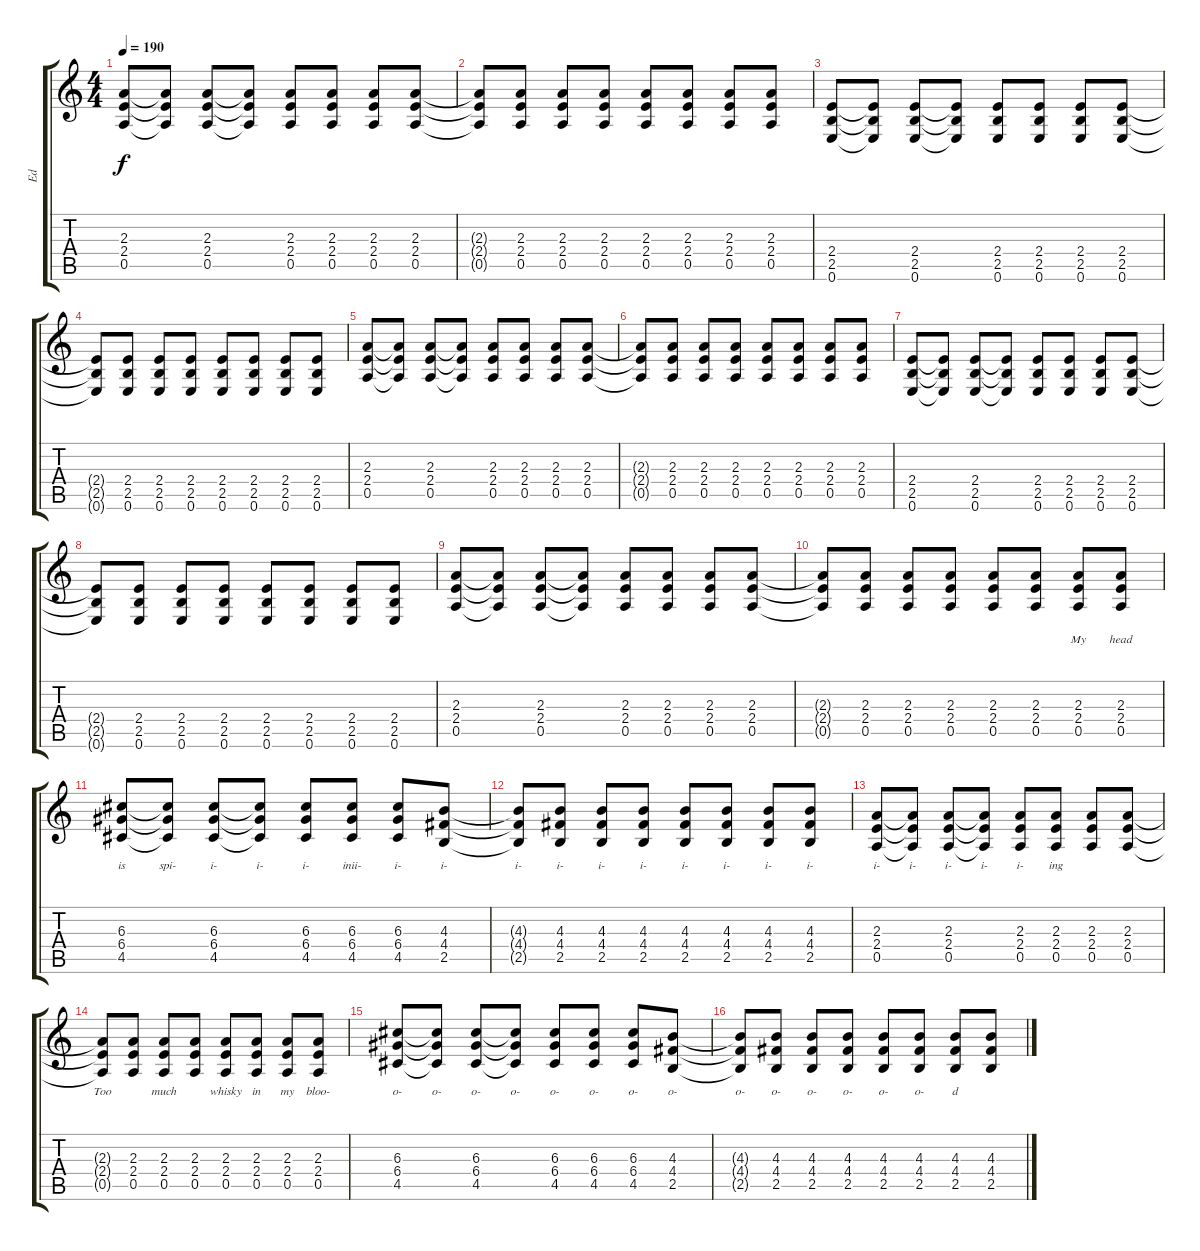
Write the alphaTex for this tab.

\track ("Ed" "Ed") {instrument acousticguitarsteel}
\staff {score tabs}
\tuning (E4 B3 G3 D3 A2 E2) {hide}
\ts (4 4)
\tempo 190
\clef g2
\ks c
(2.3 2.4 0.5).8{lyrics (0 "") lyrics (1 "") lyrics (2 "") lyrics (3 "") lyrics (4 "") dy f} (2.3{t} 2.4{t} 0.5{t}).8{lyrics (0 "") lyrics (1 "") lyrics (2 "") lyrics (3 "") lyrics (4 "")} (2.3 2.4 0.5).8{lyrics (0 "") lyrics (1 "") lyrics (2 "") lyrics (3 "") lyrics (4 "")} (2.3{t} 2.4{t} 0.5{t}).8{lyrics (0 "") lyrics (1 "") lyrics (2 "") lyrics (3 "") lyrics (4 "")} (2.3 2.4 0.5).8{lyrics (0 "") lyrics (1 "") lyrics (2 "") lyrics (3 "") lyrics (4 "")} (2.3 2.4 0.5).8{lyrics (0 "") lyrics (1 "") lyrics (2 "") lyrics (3 "") lyrics (4 "")} (2.3 2.4 0.5).8{lyrics (0 "") lyrics (1 "") lyrics (2 "") lyrics (3 "") lyrics (4 "")} (2.3 2.4 0.5).8{lyrics (0 "") lyrics (1 "") lyrics (2 "") lyrics (3 "") lyrics (4 "")} |
(2.3{t} 2.4{t} 0.5{t}).8{lyrics (0 "") lyrics (1 "") lyrics (2 "") lyrics (3 "") lyrics (4 "")} (2.3 2.4 0.5).8{lyrics (0 "") lyrics (1 "") lyrics (2 "") lyrics (3 "") lyrics (4 "")} (2.3 2.4 0.5).8{lyrics (0 "") lyrics (1 "") lyrics (2 "") lyrics (3 "") lyrics (4 "")} (2.3 2.4 0.5).8{lyrics (0 "") lyrics (1 "") lyrics (2 "") lyrics (3 "") lyrics (4 "")} (2.3 2.4 0.5).8{lyrics (0 "") lyrics (1 "") lyrics (2 "") lyrics (3 "") lyrics (4 "")} (2.3 2.4 0.5).8{lyrics (0 "") lyrics (1 "") lyrics (2 "") lyrics (3 "") lyrics (4 "")} (2.3 2.4 0.5).8{lyrics (0 "") lyrics (1 "") lyrics (2 "") lyrics (3 "") lyrics (4 "")} (2.3 2.4 0.5).8{lyrics (0 "") lyrics (1 "") lyrics (2 "") lyrics (3 "") lyrics (4 "")} |
(2.4 2.5 0.6).8{lyrics (0 "") lyrics (1 "") lyrics (2 "") lyrics (3 "") lyrics (4 "")} (2.4{t} 2.5{t} 0.6{t}).8{lyrics (0 "") lyrics (1 "") lyrics (2 "") lyrics (3 "") lyrics (4 "")} (2.4 2.5 0.6).8{lyrics (0 "") lyrics (1 "") lyrics (2 "") lyrics (3 "") lyrics (4 "")} (2.4{t} 2.5{t} 0.6{t}).8{lyrics (0 "") lyrics (1 "") lyrics (2 "") lyrics (3 "") lyrics (4 "")} (2.4 2.5 0.6).8{lyrics (0 "") lyrics (1 "") lyrics (2 "") lyrics (3 "") lyrics (4 "")} (2.4 2.5 0.6).8{lyrics (0 "") lyrics (1 "") lyrics (2 "") lyrics (3 "") lyrics (4 "")} (2.4 2.5 0.6).8{lyrics (0 "") lyrics (1 "") lyrics (2 "") lyrics (3 "") lyrics (4 "")} (2.4 2.5 0.6).8{lyrics (0 "") lyrics (1 "") lyrics (2 "") lyrics (3 "") lyrics (4 "")} |
(2.4{t} 2.5{t} 0.6{t}).8{lyrics (0 "") lyrics (1 "") lyrics (2 "") lyrics (3 "") lyrics (4 "")} (2.4 2.5 0.6).8{lyrics (0 "") lyrics (1 "") lyrics (2 "") lyrics (3 "") lyrics (4 "")} (2.4 2.5 0.6).8{lyrics (0 "") lyrics (1 "") lyrics (2 "") lyrics (3 "") lyrics (4 "")} (2.4 2.5 0.6).8{lyrics (0 "") lyrics (1 "") lyrics (2 "") lyrics (3 "") lyrics (4 "")} (2.4 2.5 0.6).8{lyrics (0 "") lyrics (1 "") lyrics (2 "") lyrics (3 "") lyrics (4 "")} (2.4 2.5 0.6).8{lyrics (0 "") lyrics (1 "") lyrics (2 "") lyrics (3 "") lyrics (4 "")} (2.4 2.5 0.6).8{lyrics (0 "") lyrics (1 "") lyrics (2 "") lyrics (3 "") lyrics (4 "")} (2.4 2.5 0.6).8{lyrics (0 "") lyrics (1 "") lyrics (2 "") lyrics (3 "") lyrics (4 "")} |
(2.3 2.4 0.5).8{lyrics (0 "") lyrics (1 "") lyrics (2 "") lyrics (3 "") lyrics (4 "")} (2.3{t} 2.4{t} 0.5{t}).8{lyrics (0 "") lyrics (1 "") lyrics (2 "") lyrics (3 "") lyrics (4 "")} (2.3 2.4 0.5).8{lyrics (0 "") lyrics (1 "") lyrics (2 "") lyrics (3 "") lyrics (4 "")} (2.3{t} 2.4{t} 0.5{t}).8{lyrics (0 "") lyrics (1 "") lyrics (2 "") lyrics (3 "") lyrics (4 "")} (2.3 2.4 0.5).8{lyrics (0 "") lyrics (1 "") lyrics (2 "") lyrics (3 "") lyrics (4 "")} (2.3 2.4 0.5).8{lyrics (0 "") lyrics (1 "") lyrics (2 "") lyrics (3 "") lyrics (4 "")} (2.3 2.4 0.5).8{lyrics (0 "") lyrics (1 "") lyrics (2 "") lyrics (3 "") lyrics (4 "")} (2.3 2.4 0.5).8{lyrics (0 "") lyrics (1 "") lyrics (2 "") lyrics (3 "") lyrics (4 "")} |
(2.3{t} 2.4{t} 0.5{t}).8{lyrics (0 "") lyrics (1 "") lyrics (2 "") lyrics (3 "") lyrics (4 "")} (2.3 2.4 0.5).8{lyrics (0 "") lyrics (1 "") lyrics (2 "") lyrics (3 "") lyrics (4 "")} (2.3 2.4 0.5).8{lyrics (0 "") lyrics (1 "") lyrics (2 "") lyrics (3 "") lyrics (4 "")} (2.3 2.4 0.5).8{lyrics (0 "") lyrics (1 "") lyrics (2 "") lyrics (3 "") lyrics (4 "")} (2.3 2.4 0.5).8{lyrics (0 "") lyrics (1 "") lyrics (2 "") lyrics (3 "") lyrics (4 "")} (2.3 2.4 0.5).8{lyrics (0 "") lyrics (1 "") lyrics (2 "") lyrics (3 "") lyrics (4 "")} (2.3 2.4 0.5).8{lyrics (0 "") lyrics (1 "") lyrics (2 "") lyrics (3 "") lyrics (4 "")} (2.3 2.4 0.5).8{lyrics (0 "") lyrics (1 "") lyrics (2 "") lyrics (3 "") lyrics (4 "")} |
(2.4 2.5 0.6).8{lyrics (0 "") lyrics (1 "") lyrics (2 "") lyrics (3 "") lyrics (4 "")} (2.4{t} 2.5{t} 0.6{t}).8{lyrics (0 "") lyrics (1 "") lyrics (2 "") lyrics (3 "") lyrics (4 "")} (2.4 2.5 0.6).8{lyrics (0 "") lyrics (1 "") lyrics (2 "") lyrics (3 "") lyrics (4 "")} (2.4{t} 2.5{t} 0.6{t}).8{lyrics (0 "") lyrics (1 "") lyrics (2 "") lyrics (3 "") lyrics (4 "")} (2.4 2.5 0.6).8{lyrics (0 "") lyrics (1 "") lyrics (2 "") lyrics (3 "") lyrics (4 "")} (2.4 2.5 0.6).8{lyrics (0 "") lyrics (1 "") lyrics (2 "") lyrics (3 "") lyrics (4 "")} (2.4 2.5 0.6).8{lyrics (0 "") lyrics (1 "") lyrics (2 "") lyrics (3 "") lyrics (4 "")} (2.4 2.5 0.6).8{lyrics (0 "") lyrics (1 "") lyrics (2 "") lyrics (3 "") lyrics (4 "")} |
(2.4{t} 2.5{t} 0.6{t}).8{lyrics (0 "") lyrics (1 "") lyrics (2 "") lyrics (3 "") lyrics (4 "")} (2.4 2.5 0.6).8{lyrics (0 "") lyrics (1 "") lyrics (2 "") lyrics (3 "") lyrics (4 "")} (2.4 2.5 0.6).8{lyrics (0 "") lyrics (1 "") lyrics (2 "") lyrics (3 "") lyrics (4 "")} (2.4 2.5 0.6).8{lyrics (0 "") lyrics (1 "") lyrics (2 "") lyrics (3 "") lyrics (4 "")} (2.4 2.5 0.6).8{lyrics (0 "") lyrics (1 "") lyrics (2 "") lyrics (3 "") lyrics (4 "")} (2.4 2.5 0.6).8{lyrics (0 "") lyrics (1 "") lyrics (2 "") lyrics (3 "") lyrics (4 "")} (2.4 2.5 0.6).8{lyrics (0 "") lyrics (1 "") lyrics (2 "") lyrics (3 "") lyrics (4 "")} (2.4 2.5 0.6).8{lyrics (0 "") lyrics (1 "") lyrics (2 "") lyrics (3 "") lyrics (4 "")} |
(2.3 2.4 0.5).8{lyrics (0 "") lyrics (1 "") lyrics (2 "") lyrics (3 "") lyrics (4 "")} (2.3{t} 2.4{t} 0.5{t}).8{lyrics (0 "") lyrics (1 "") lyrics (2 "") lyrics (3 "") lyrics (4 "")} (2.3 2.4 0.5).8{lyrics (0 "") lyrics (1 "") lyrics (2 "") lyrics (3 "") lyrics (4 "")} (2.3{t} 2.4{t} 0.5{t}).8{lyrics (0 "") lyrics (1 "") lyrics (2 "") lyrics (3 "") lyrics (4 "")} (2.3 2.4 0.5).8{lyrics (0 "") lyrics (1 "") lyrics (2 "") lyrics (3 "") lyrics (4 "")} (2.3 2.4 0.5).8{lyrics (0 "") lyrics (1 "") lyrics (2 "") lyrics (3 "") lyrics (4 "")} (2.3 2.4 0.5).8{lyrics (0 "") lyrics (1 "") lyrics (2 "") lyrics (3 "") lyrics (4 "")} (2.3 2.4 0.5).8{lyrics (0 "") lyrics (1 "") lyrics (2 "") lyrics (3 "") lyrics (4 "")} |
(2.3{t} 2.4{t} 0.5{t}).8{lyrics (0 "") lyrics (1 "") lyrics (2 "") lyrics (3 "") lyrics (4 "")} (2.3 2.4 0.5).8{lyrics (0 "") lyrics (1 "") lyrics (2 "") lyrics (3 "") lyrics (4 "")} (2.3 2.4 0.5).8{lyrics (0 "") lyrics (1 "") lyrics (2 "") lyrics (3 "") lyrics (4 "")} (2.3 2.4 0.5).8{lyrics (0 "") lyrics (1 "") lyrics (2 "") lyrics (3 "") lyrics (4 "")} (2.3 2.4 0.5).8{lyrics (0 "") lyrics (1 "") lyrics (2 "") lyrics (3 "") lyrics (4 "")} (2.3 2.4 0.5).8{lyrics (0 "") lyrics (1 "") lyrics (2 "") lyrics (3 "") lyrics (4 "")} (2.3 2.4 0.5).8{lyrics (0 "My") lyrics (1 "") lyrics (2 "") lyrics (3 "") lyrics (4 "")} (2.3 2.4 0.5).8{lyrics (0 "head") lyrics (1 "") lyrics (2 "") lyrics (3 "") lyrics (4 "")} |
(6.3 6.4 4.5).8{lyrics (0 "is") lyrics (1 "") lyrics (2 "") lyrics (3 "") lyrics (4 "")} (6.3{t} 6.4{t} 4.5{t}).8{lyrics (0 "spi-") lyrics (1 "") lyrics (2 "") lyrics (3 "") lyrics (4 "")} (6.3 6.4 4.5).8{lyrics (0 "i-") lyrics (1 "") lyrics (2 "") lyrics (3 "") lyrics (4 "")} (6.3{t} 6.4{t} 4.5{t}).8{lyrics (0 "i-") lyrics (1 "") lyrics (2 "") lyrics (3 "") lyrics (4 "")} (6.3 6.4 4.5).8{lyrics (0 "i-") lyrics (1 "") lyrics (2 "") lyrics (3 "") lyrics (4 "")} (6.3 6.4 4.5).8{lyrics (0 "inii-") lyrics (1 "") lyrics (2 "") lyrics (3 "") lyrics (4 "")} (6.3 6.4 4.5).8{lyrics (0 "i-") lyrics (1 "") lyrics (2 "") lyrics (3 "") lyrics (4 "")} (4.3 4.4 2.5).8{lyrics (0 "i-") lyrics (1 "") lyrics (2 "") lyrics (3 "") lyrics (4 "")} |
(4.3{t} 4.4{t} 2.5{t}).8{lyrics (0 "i-") lyrics (1 "") lyrics (2 "") lyrics (3 "") lyrics (4 "")} (4.3 4.4 2.5).8{lyrics (0 "i-") lyrics (1 "") lyrics (2 "") lyrics (3 "") lyrics (4 "")} (4.3 4.4 2.5).8{lyrics (0 "i-") lyrics (1 "") lyrics (2 "") lyrics (3 "") lyrics (4 "")} (4.3 4.4 2.5).8{lyrics (0 "i-") lyrics (1 "") lyrics (2 "") lyrics (3 "") lyrics (4 "")} (4.3 4.4 2.5).8{lyrics (0 "i-") lyrics (1 "") lyrics (2 "") lyrics (3 "") lyrics (4 "")} (4.3 4.4 2.5).8{lyrics (0 "i-") lyrics (1 "") lyrics (2 "") lyrics (3 "") lyrics (4 "")} (4.3 4.4 2.5).8{lyrics (0 "i-") lyrics (1 "") lyrics (2 "") lyrics (3 "") lyrics (4 "")} (4.3 4.4 2.5).8{lyrics (0 "i-") lyrics (1 "") lyrics (2 "") lyrics (3 "") lyrics (4 "")} |
(2.3 2.4 0.5).8{lyrics (0 "i-") lyrics (1 "") lyrics (2 "") lyrics (3 "") lyrics (4 "")} (2.3{t} 2.4{t} 0.5{t}).8{lyrics (0 "i-") lyrics (1 "") lyrics (2 "") lyrics (3 "") lyrics (4 "")} (2.3 2.4 0.5).8{lyrics (0 "i-") lyrics (1 "") lyrics (2 "") lyrics (3 "") lyrics (4 "")} (2.3{t} 2.4{t} 0.5{t}).8{lyrics (0 "i-") lyrics (1 "") lyrics (2 "") lyrics (3 "") lyrics (4 "")} (2.3 2.4 0.5).8{lyrics (0 "i-") lyrics (1 "") lyrics (2 "") lyrics (3 "") lyrics (4 "")} (2.3 2.4 0.5).8{lyrics (0 "ing") lyrics (1 "") lyrics (2 "") lyrics (3 "") lyrics (4 "")} (2.3 2.4 0.5).8{lyrics (0 "") lyrics (1 "") lyrics (2 "") lyrics (3 "") lyrics (4 "")} (2.3 2.4 0.5).8{lyrics (0 "") lyrics (1 "") lyrics (2 "") lyrics (3 "") lyrics (4 "")} |
(2.3{t} 2.4{t} 0.5{t}).8{lyrics (0 "Too") lyrics (1 "") lyrics (2 "") lyrics (3 "") lyrics (4 "")} (2.3 2.4 0.5).8{lyrics (0 "") lyrics (1 "") lyrics (2 "") lyrics (3 "") lyrics (4 "")} (2.3 2.4 0.5).8{lyrics (0 "much") lyrics (1 "") lyrics (2 "") lyrics (3 "") lyrics (4 "")} (2.3 2.4 0.5).8{lyrics (0 "") lyrics (1 "") lyrics (2 "") lyrics (3 "") lyrics (4 "")} (2.3 2.4 0.5).8{lyrics (0 "whisky") lyrics (1 "") lyrics (2 "") lyrics (3 "") lyrics (4 "")} (2.3 2.4 0.5).8{lyrics (0 "in") lyrics (1 "") lyrics (2 "") lyrics (3 "") lyrics (4 "")} (2.3 2.4 0.5).8{lyrics (0 "my") lyrics (1 "") lyrics (2 "") lyrics (3 "") lyrics (4 "")} (2.3 2.4 0.5).8{lyrics (0 "bloo-") lyrics (1 "") lyrics (2 "") lyrics (3 "") lyrics (4 "")} |
(6.3 6.4 4.5).8{lyrics (0 "o-") lyrics (1 "") lyrics (2 "") lyrics (3 "") lyrics (4 "")} (6.3{t} 6.4{t} 4.5{t}).8{lyrics (0 "o-") lyrics (1 "") lyrics (2 "") lyrics (3 "") lyrics (4 "")} (6.3 6.4 4.5).8{lyrics (0 "o-") lyrics (1 "") lyrics (2 "") lyrics (3 "") lyrics (4 "")} (6.3{t} 6.4{t} 4.5{t}).8{lyrics (0 "o-") lyrics (1 "") lyrics (2 "") lyrics (3 "") lyrics (4 "")} (6.3 6.4 4.5).8{lyrics (0 "o-") lyrics (1 "") lyrics (2 "") lyrics (3 "") lyrics (4 "")} (6.3 6.4 4.5).8{lyrics (0 "o-") lyrics (1 "") lyrics (2 "") lyrics (3 "") lyrics (4 "")} (6.3 6.4 4.5).8{lyrics (0 "o-") lyrics (1 "") lyrics (2 "") lyrics (3 "") lyrics (4 "")} (4.3 4.4 2.5).8{lyrics (0 "o-") lyrics (1 "") lyrics (2 "") lyrics (3 "") lyrics (4 "")} |
(4.3{t} 4.4{t} 2.5{t}).8{lyrics (0 "o-") lyrics (1 "") lyrics (2 "") lyrics (3 "") lyrics (4 "")} (4.3 4.4 2.5).8{lyrics (0 "o-") lyrics (1 "") lyrics (2 "") lyrics (3 "") lyrics (4 "")} (4.3 4.4 2.5).8{lyrics (0 "o-") lyrics (1 "") lyrics (2 "") lyrics (3 "") lyrics (4 "")} (4.3 4.4 2.5).8{lyrics (0 "o-") lyrics (1 "") lyrics (2 "") lyrics (3 "") lyrics (4 "")} (4.3 4.4 2.5).8{lyrics (0 "o-") lyrics (1 "") lyrics (2 "") lyrics (3 "") lyrics (4 "")} (4.3 4.4 2.5).8{lyrics (0 "o-") lyrics (1 "") lyrics (2 "") lyrics (3 "") lyrics (4 "")} (4.3 4.4 2.5).8{lyrics (0 "d") lyrics (1 "") lyrics (2 "") lyrics (3 "") lyrics (4 "")} (4.3 4.4 2.5).8{lyrics (0 "") lyrics (1 "") lyrics (2 "") lyrics (3 "") lyrics (4 "")}
